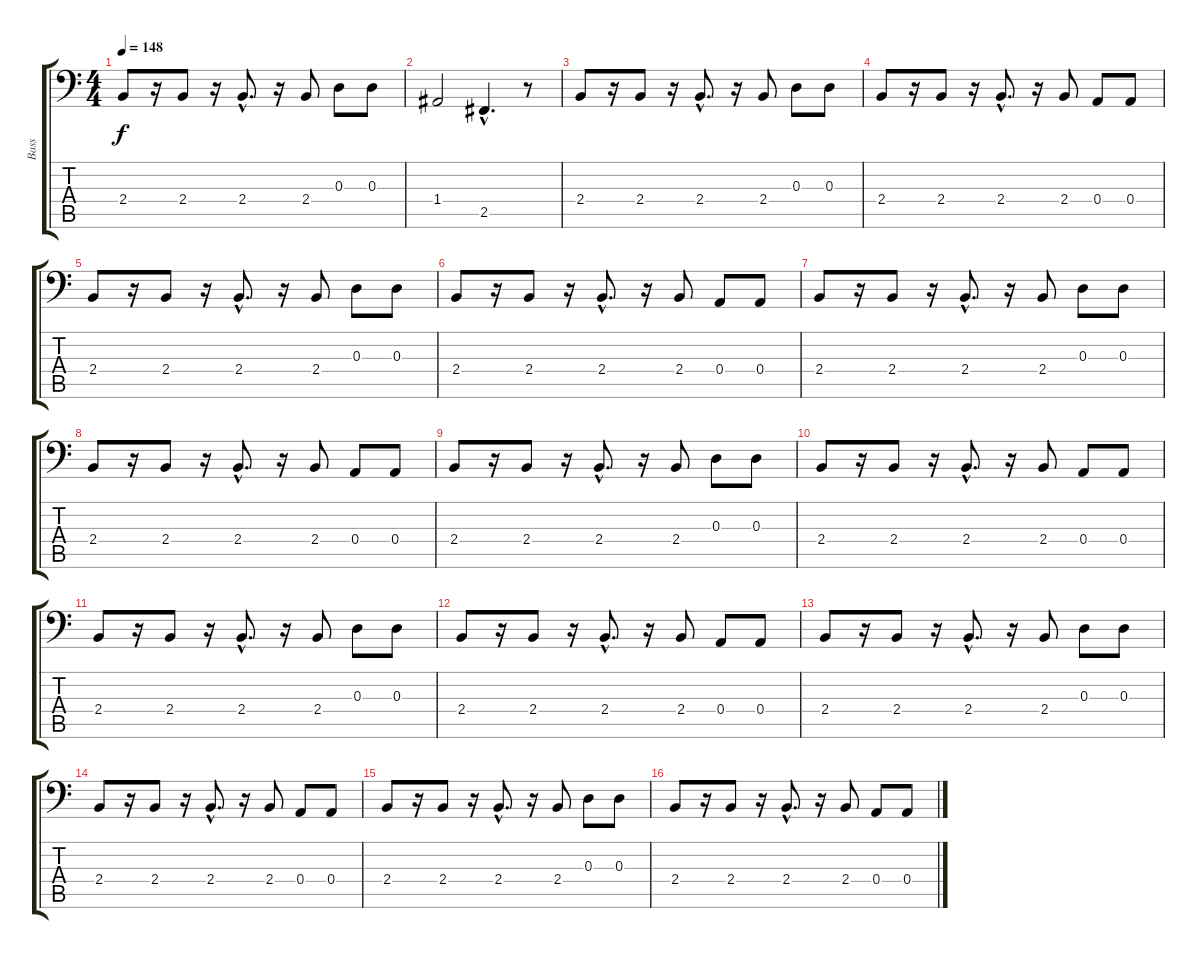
\track ("Bass" "Bass") {instrument fretlessbass}
\staff {score tabs}
\tuning (C3 G2 D2 A1 E1 B0) {hide}
\ts (4 4)
\tempo 148
\clef f4
\ks c
2.4.8{dy f} r.16 2.4.8 r.16 2.4{hac}.8{d} r.16 2.4.8 0.3.8 0.3.8 |
1.4.2 2.5{hac}.4{d} r.8 |
2.4.8 r.16 2.4.8 r.16 2.4{hac}.8{d} r.16 2.4.8 0.3.8 0.3.8 |
2.4.8 r.16 2.4.8 r.16 2.4{hac}.8{d} r.16 2.4.8 0.4.8 0.4.8 |
2.4.8 r.16 2.4.8 r.16 2.4{hac}.8{d} r.16 2.4.8 0.3.8 0.3.8 |
2.4.8 r.16 2.4.8 r.16 2.4{hac}.8{d} r.16 2.4.8 0.4.8 0.4.8 |
2.4.8 r.16 2.4.8 r.16 2.4{hac}.8{d} r.16 2.4.8 0.3.8 0.3.8 |
2.4.8 r.16 2.4.8 r.16 2.4{hac}.8{d} r.16 2.4.8 0.4.8 0.4.8 |
2.4.8 r.16 2.4.8 r.16 2.4{hac}.8{d} r.16 2.4.8 0.3.8 0.3.8 |
2.4.8 r.16 2.4.8 r.16 2.4{hac}.8{d} r.16 2.4.8 0.4.8 0.4.8 |
2.4.8 r.16 2.4.8 r.16 2.4{hac}.8{d} r.16 2.4.8 0.3.8 0.3.8 |
2.4.8 r.16 2.4.8 r.16 2.4{hac}.8{d} r.16 2.4.8 0.4.8 0.4.8 |
2.4.8 r.16 2.4.8 r.16 2.4{hac}.8{d} r.16 2.4.8 0.3.8 0.3.8 |
2.4.8 r.16 2.4.8 r.16 2.4{hac}.8{d} r.16 2.4.8 0.4.8 0.4.8 |
2.4.8 r.16 2.4.8 r.16 2.4{hac}.8{d} r.16 2.4.8 0.3.8 0.3.8 |
2.4.8 r.16 2.4.8 r.16 2.4{hac}.8{d} r.16 2.4.8 0.4.8 0.4.8
